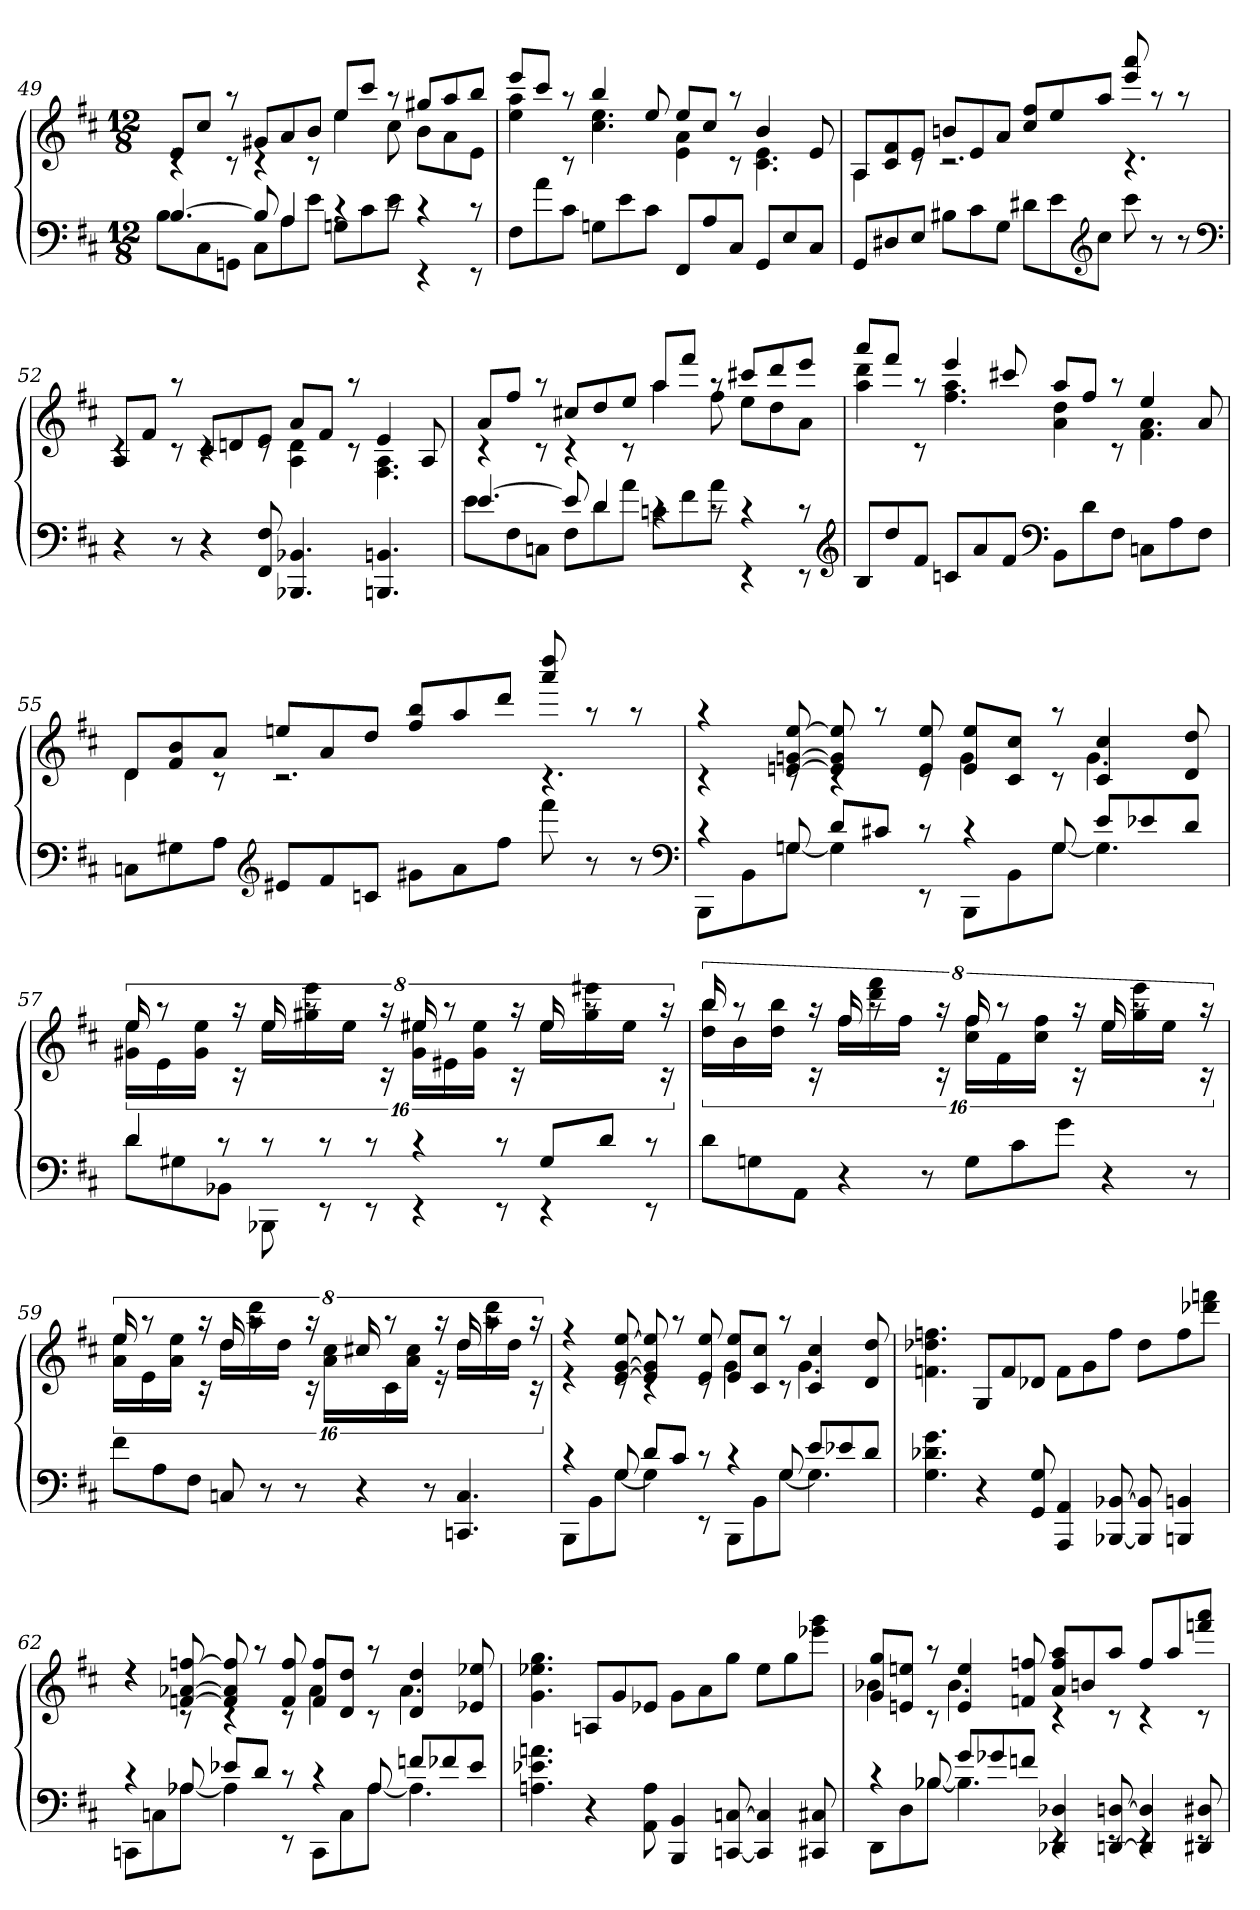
**kern	**kern
*part1	*part1
*staff2	*staff1
*clefF4	*clefG2
*k[f#c#]	*k[f#c#]
*M12/8	*M12/8
=49	=49
*^	*^
[4.B	8BL	8eL	4rc
.	8C#	8cc#J	.
.	8GGnJ	8raa	8rc
8B]	8C#L	8g#XL	4rc
4A	8A	8a	.
.	8eJ	8bJ	8rc
4rc	8GnL	8eeL	4ee
.	8c#	8ccc#J	.
8rc	8eJ	8raa	8cc#
4rc	4rEE	8gg#XL	8bL
.	.	8aa	8a
8rc	8rEE	8bbJ	8eJ
*v	*v	*	*
=50	=50	=50
8F#L	8eeeL	4ee 4aa
8a	8ccc#J	.
8c#J	8raa	8rc
8GnL	4bb	4.cc# 4.ee
8e	.	.
8c#J	8ee	.
8FF#L	8eeL	4e 4a
8A	8cc#J	.
8C#J	8raa	8rc
8GGL	4b	4.c# 4.e
8E	.	.
8C#J	8e	.
=51	=51	=51
8GGL	8AL	4A
8D#X	8c# 8f#	.
8EJ	8eJ	8rc
8B#XL	8bnL	2.rc
8c#	8e	.
8GJ	8aJ	.
8d#XL	8cc# 8ff#L	.
8e	8ee	.
*clefG2	*	*
8cc#J	8aaJ	.
8ccc#	8eee 8aaa	4.rc
8r	8raa	.
8r	8raa	.
*clefF4	*	*
=52	=52	=52
4r	8AL	4rc
.	8f#J	.
8r	8raa	8rc
4r	8c#L	4rc
.	8dn	.
8FF# 8F#	8eJ	8rc
4.BBB-X 4.BB-X	8aL	4A 4d
.	8f#J	.
.	8raa	8rc
4.BBBn 4.BBn	4e	4.F# 4.A
.	8A	.
=53	=53	=53
*^	*	*
[4.e	8eL	8aL	4rc
.	8F#	8ff#J	.
.	8CnJ	8raa	8rc
8e]	8F#L	8cc#XL	4rc
4d	8d	8dd	.
.	8aJ	8eeJ	8rc
4rc	8cnL	8aaL	4aa
.	8f#	8fff#J	.
8rc	8aJ	8raa	8ff#
4rc	4rEE	8ccc#XL	8eeL
.	.	8ddd	8dd
8rc	8rEE	8eeeJ	8aJ
*v	*v	*	*
*clefG2	*	*
=54	=54	=54
8BL	8aaaL	4aa 4ddd
8dd	8fff#J	.
8f#J	8raa	8rc
8cnL	4eee	4.ff# 4.aa
8a	.	.
8f#J	8ccc#X	.
*clefF4	*	*
8BBL	8aaL	4a 4dd
8d	8ff#J	.
8F#J	8raa	8rc
8CnL	4ee	4.f# 4.a
8A	.	.
8F#J	8a	.
=55	=55	=55
8CnL	8dL	4d
8G#X	8f# 8b	.
8AJ	8aJ	8rc
*clefG2	*	*
8e#XL	8eenL	2.rc
8f#	8a	.
8cnJ	8ddJ	.
8g#XL	8ff# 8bbL	.
8a	8aa	.
8ff#J	8dddJ	.
8fff#	8aaa 8dddd	4.rc
8r	8raa	.
8r	8raa	.
*clefF4	*	*
=56	=56	=56
*^	*	*
4rc	8BBBL	4raa	4rc
.	8BB	.	.
8Gn	[8GJ	[8en [8gn [8ee	8rc
8dL	4G]	8e] 8g] 8ee]	4rc
8c#XJ	.	8raa	.
8rc	8rEE	8e 8ee	8rc
4rc	8BBBL	8e 8eeL	4g
.	8BB	8c# 8cc#J	.
8G	[8GJ	8raa	8rc
8eL	4.G]	4c# 4cc#	4.g
8e-X	.	.	.
8dJ	.	8d 8dd	.
=57	=57	=57	=57
4d	8dL	32%3ee	32%3g#X 32%3eeLL
.	.	16%3raa	32%3e
.	8G#X	.	.
.	.	.	32%3g# 32%3eeJJ
8rc	8BB-XJ	.	.
.	.	32%3raa	32%3rc
8rc	8BBB-X	32%3ee	32%3eeLL
.	.	16%3raa	32%3gg#X 32%3eee
8rc	8rEE	.	.
.	.	.	32%3eeJJ
8rc	8rEE	.	.
.	.	32%3raa	32%3rc
4rc	4rEE	32%3ee#X	32%3g# 32%3ee#XLL
.	.	16%3raa	32%3e#X
.	.	.	32%3g# 32%3ee#JJ
8rc	8rEE	.	.
.	.	32%3raa	32%3rc
8G#L	4rEE	32%3ee#	32%3ee#LL
.	.	16%3raa	32%3gg# 32%3eee#X
8dJ	.	.	.
.	.	.	32%3ee#JJ
8rc	8rEE	.	.
.	.	32%3raa	32%3rc
*v	*v	*	*
=58	=58	=58
8dL	32%3bb	32%3dd 32%3bbLL
.	16%3raa	32%3b
8Gn	.	.
.	.	32%3dd 32%3bbJJ
8AAJ	.	.
.	32%3raa	32%3rc
4r	32%3ff#	32%3ff#LL
.	16%3raa	32%3ddd 32%3fff#
.	.	32%3ff#JJ
8r	.	.
.	32%3raa	32%3rc
8GL	32%3ff#	32%3cc# 32%3ff#LL
.	16%3raa	32%3f#
8c#	.	.
.	.	32%3cc# 32%3ff#JJ
8gJ	.	.
.	32%3raa	32%3rc
4r	32%3ee	32%3eeLL
.	16%3raa	32%3gg 32%3eee
.	.	32%3eeJJ
8r	.	.
.	32%3raa	32%3rc
=59	=59	=59
8f#L	32%3ee	32%3a 32%3eeLL
.	16%3raa	32%3e
8A	.	.
.	.	32%3a 32%3eeJJ
8F#J	.	.
.	32%3raa	32%3rc
8Cn	32%3dd	32%3ddLL
.	16%3raa	32%3aa 32%3ddd
8r	.	.
.	.	32%3ddJJ
8r	.	.
.	32%3raa	32%3rc
4r	32%3cc#X	32%3a 32%3cc#LL
.	16%3raa	32%3c#
.	.	32%3a 32%3cc#JJ
8r	.	.
.	32%3raa	32%3re
4.CCn 4.C	32%3dd	32%3ddLL
.	16%3raa	32%3aa 32%3ddd
.	.	32%3ddJJ
.	32%3raa	32%3rc
=60	=60	=60
*^	*	*
4rc	8BBBL	4r	4r
.	8BB	.	.
8G	[8GJ	[8e [8g [8ee	8rc
8dL	4G]	8e] 8g] 8ee]	4rc
8c#J	.	8raa	.
8rc	8rEE	8e 8ee	8rc
4rc	8BBBL	8e 8eeL	4g
.	8BB	8c# 8cc#J	.
8G	[8GJ	8raa	8rc
8eL	4.G]	4c# 4cc#	4.g
8e-X	.	.	.
8dJ	.	8d 8dd	.
*v	*v	*	*
*	*v	*v
=61	=61
4.G 4.d-X 4.g	4.fn 4.dd-X 4.ffn
4r	8GL
.	8f
8GG 8G	8d-XJ
4AAA 4AA	8fL
.	8g
[8BBB-X [8BB-X	8ffJ
8BBB-] 8BB-]	8dd-L
4BBBn 4BBn	8ff
.	8ddd-X 8fffnJ
=62	=62
*^	*^
4rc	8CCnL	4rdd	4rdd
.	8Cn	.	.
8A-X	[8A-XJ	[8fn [8a-X [8ffn	8rc
8e-XL	4A-]	8f] 8a-] 8ff]	4rc
8dJ	.	8raa	.
8rc	8rEE	8f 8ff	8rc
4rc	8CCL	8f 8ffL	4a-
.	8C	8d 8ddJ	.
8A-	[8A-J	8raa	8rc
8fnL	4.A-]	4d 4dd	4.a-
8f-X	.	.	.
8e-J	.	8e-X 8ee-X	.
*v	*v	*	*
*	*v	*v
=63	=63
4.An 4.e-X 4.an	4.g 4.ee-X 4.gg
4r	8AnL
.	8g
8AA 8A	8e-XJ
4BBB 4BB	8gL
.	8a
[8CCn [8Cn	8ggJ
4CC] 4C]	8ee-L
.	8gg
8CC#X 8C#X	8eee-X 8gggJ
=64	=64
*^	*^
4rc	8DDL	8g 8ggL	4b-X
.	8D	8en 8eenJ	.
8B-X	[8B-XJ	8raa	8rc
8gL	4.B-]	4e 4ee	4.b-
8g-X	.	.	.
8fnJ	.	8fn 8ffn	.
4DD-X 4D-X	4rEE	8a 8ff 8aaL	4rc
.	.	8bn	.
[8DDn [8Dn	8rEE	8aaJ	8rc
4DD] 4D]	4rEE	8ffL	4rc
.	.	8aa	.
8DD#X 8D#X	8rEE	8fffn 8aaaJ	8rc
*v	*v	*	*
*	*v	*v
=	=
*-	*-
